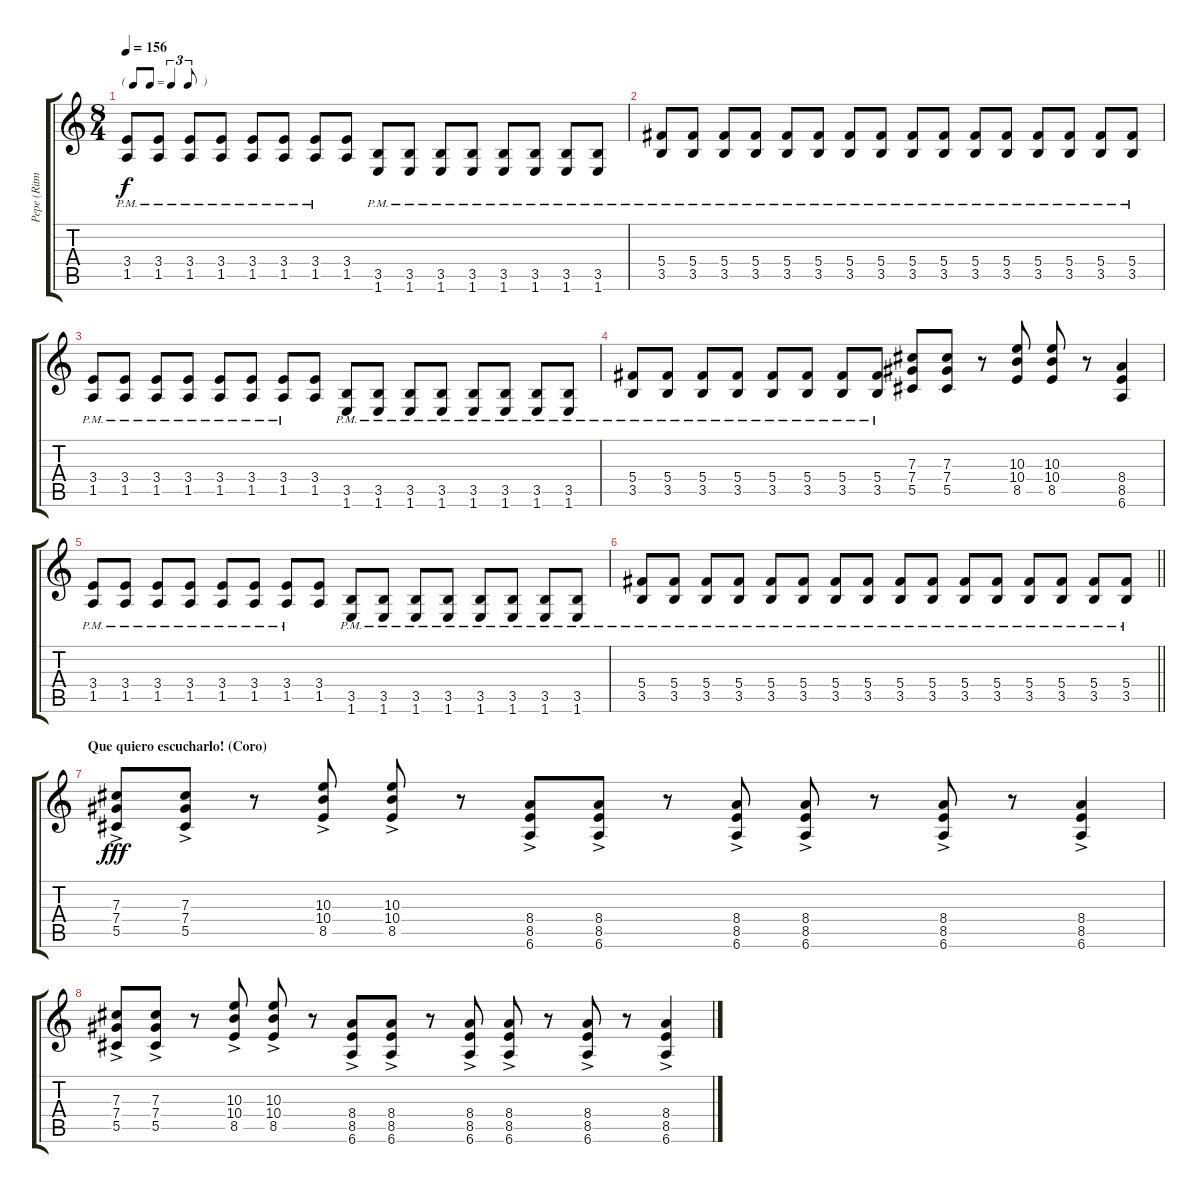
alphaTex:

\track ("Pepe (Ritmica)" "Pepe (Ritm") {instrument distortionguitar}
\staff {score tabs}
\tuning (Eb4 Bb3 Gb3 Db3 Ab2 Eb2) {hide}
\ts (8 4)
\tf triplet8th
\tempo 156
\clef g2
\ks c
(3.4{pm} 1.5{pm}).8{dy f} (3.4{pm} 1.5{pm}).8 (3.4{pm} 1.5{pm}).8 (3.4{pm} 1.5{pm}).8 (3.4{pm} 1.5{pm}).8 (3.4{pm} 1.5{pm}).8 (3.4{pm} 1.5{pm}).8 (3.4 1.5).8 (3.5{pm} 1.6{pm}).8 (3.5{pm} 1.6{pm}).8 (3.5{pm} 1.6{pm}).8 (3.5{pm} 1.6{pm}).8 (3.5{pm} 1.6{pm}).8 (3.5{pm} 1.6{pm}).8 (3.5{pm} 1.6{pm}).8 (3.5{pm} 1.6{pm}).8 |
(5.4{pm} 3.5{pm}).8 (5.4{pm} 3.5{pm}).8 (5.4{pm} 3.5{pm}).8 (5.4{pm} 3.5{pm}).8 (5.4{pm} 3.5{pm}).8 (5.4{pm} 3.5{pm}).8 (5.4{pm} 3.5{pm}).8 (5.4{pm} 3.5{pm}).8 (5.4{pm} 3.5{pm}).8 (5.4{pm} 3.5{pm}).8 (5.4{pm} 3.5{pm}).8 (5.4{pm} 3.5{pm}).8 (5.4{pm} 3.5{pm}).8 (5.4{pm} 3.5{pm}).8 (5.4{pm} 3.5{pm}).8 (5.4{pm} 3.5{pm}).8 |
(3.4{pm} 1.5{pm}).8 (3.4{pm} 1.5{pm}).8 (3.4{pm} 1.5{pm}).8 (3.4{pm} 1.5{pm}).8 (3.4{pm} 1.5{pm}).8 (3.4{pm} 1.5{pm}).8 (3.4{pm} 1.5{pm}).8 (3.4 1.5).8 (3.5{pm} 1.6{pm}).8 (3.5{pm} 1.6{pm}).8 (3.5{pm} 1.6{pm}).8 (3.5{pm} 1.6{pm}).8 (3.5{pm} 1.6{pm}).8 (3.5{pm} 1.6{pm}).8 (3.5{pm} 1.6{pm}).8 (3.5{pm} 1.6{pm}).8 |
(5.4{pm} 3.5{pm}).8 (5.4{pm} 3.5{pm}).8 (5.4{pm} 3.5{pm}).8 (5.4{pm} 3.5{pm}).8 (5.4{pm} 3.5{pm}).8 (5.4{pm} 3.5{pm}).8 (5.4{pm} 3.5{pm}).8 (5.4{pm} 3.5{pm}).8 (7.3 7.4 5.5).8 (7.3 7.4 5.5).8 r.8 (10.3 10.4 8.5).8 (10.3 10.4 8.5).8 r.8 (8.4 8.5 6.6).4 |
(3.4{pm} 1.5{pm}).8 (3.4{pm} 1.5{pm}).8 (3.4{pm} 1.5{pm}).8 (3.4{pm} 1.5{pm}).8 (3.4{pm} 1.5{pm}).8 (3.4{pm} 1.5{pm}).8 (3.4{pm} 1.5{pm}).8 (3.4 1.5).8 (3.5{pm} 1.6{pm}).8 (3.5{pm} 1.6{pm}).8 (3.5{pm} 1.6{pm}).8 (3.5{pm} 1.6{pm}).8 (3.5{pm} 1.6{pm}).8 (3.5{pm} 1.6{pm}).8 (3.5{pm} 1.6{pm}).8 (3.5{pm} 1.6{pm}).8 |
\barLineRight lightlight
(5.4{pm} 3.5{pm}).8 (5.4{pm} 3.5{pm}).8 (5.4{pm} 3.5{pm}).8 (5.4{pm} 3.5{pm}).8 (5.4{pm} 3.5{pm}).8 (5.4{pm} 3.5{pm}).8 (5.4{pm} 3.5{pm}).8 (5.4{pm} 3.5{pm}).8 (5.4{pm} 3.5{pm}).8 (5.4{pm} 3.5{pm}).8 (5.4{pm} 3.5{pm}).8 (5.4{pm} 3.5{pm}).8 (5.4{pm} 3.5{pm}).8 (5.4{pm} 3.5{pm}).8 (5.4{pm} 3.5{pm}).8 (5.4{pm} 3.5{pm}).8 |
\section ("" "Que quiero escucharlo! (Coro)")
(7.3{ac} 7.4{ac} 5.5{ac}).8{dy fff} (7.3{ac} 7.4{ac} 5.5{ac}).8 r.8 (10.3{ac} 10.4{ac} 8.5{ac}).8 (10.3{ac} 10.4{ac} 8.5{ac}).8 r.8 (8.4{ac} 8.5{ac} 6.6{ac}).8 (8.4{ac} 8.5{ac} 6.6{ac}).8 r.8 (8.4{ac} 8.5{ac} 6.6{ac}).8 (8.4{ac} 8.5{ac} 6.6{ac}).8 r.8 (8.4{ac} 8.5{ac} 6.6{ac}).8 r.8 (8.4{ac} 8.5{ac} 6.6{ac}).4 |
(7.3{ac} 7.4{ac} 5.5{ac}).8 (7.3{ac} 7.4{ac} 5.5{ac}).8 r.8 (10.3{ac} 10.4{ac} 8.5{ac}).8 (10.3{ac} 10.4{ac} 8.5{ac}).8 r.8 (8.4{ac} 8.5{ac} 6.6{ac}).8 (8.4{ac} 8.5{ac} 6.6{ac}).8 r.8 (8.4{ac} 8.5{ac} 6.6{ac}).8 (8.4{ac} 8.5{ac} 6.6{ac}).8 r.8 (8.4{ac} 8.5{ac} 6.6{ac}).8 r.8 (8.4{ac} 8.5{ac} 6.6{ac}).4
